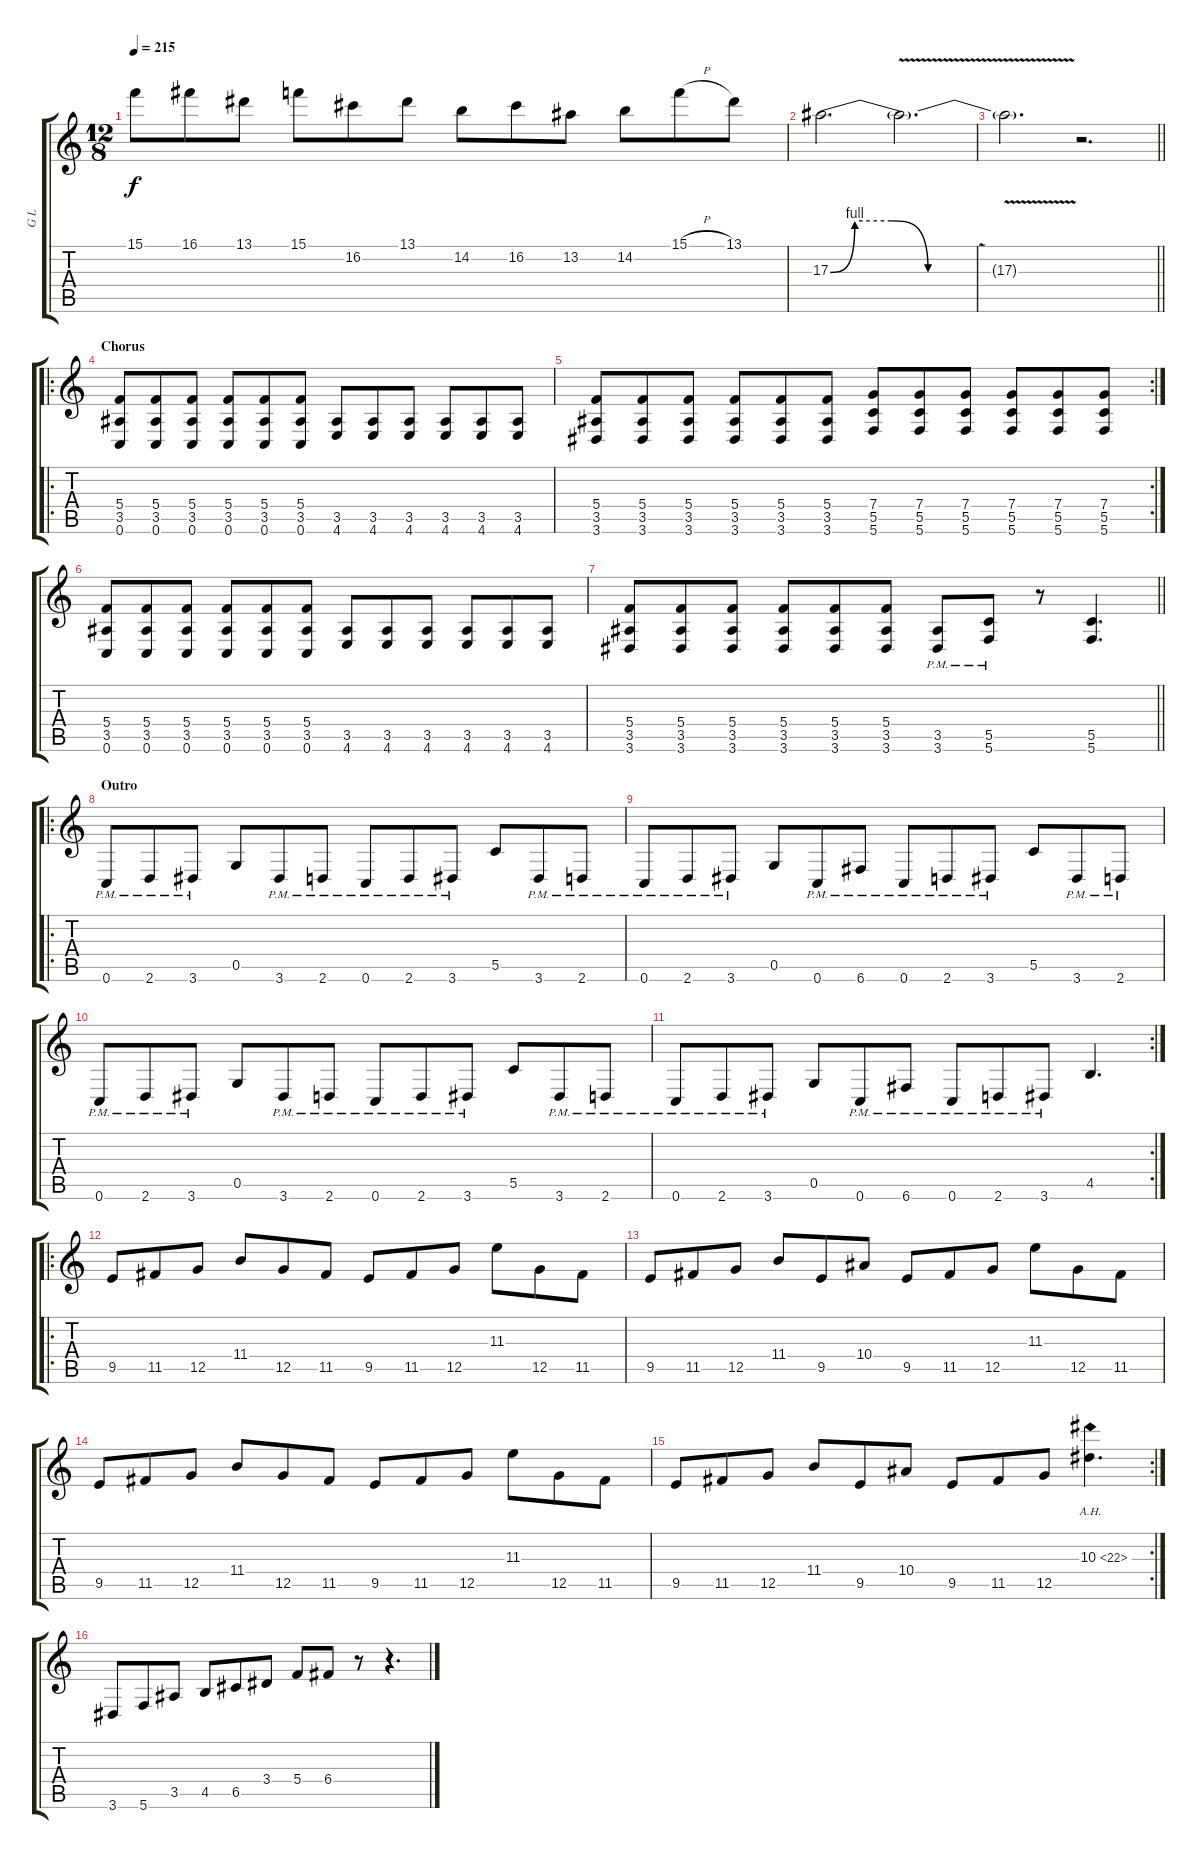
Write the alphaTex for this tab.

\track ("G L" "G L") {instrument distortionguitar}
\staff {score tabs}
\tuning (D4 A3 F3 C3 G2 C2) {hide}
\ts (12 8)
\tempo 215
\clef g2
\ks c
15.1.8{dy f} 16.1.8 13.1.8 15.1.8 16.2.8 13.1.8 14.2.8 16.2.8 13.2.8 14.2.8 15.1{h}.8 13.1.8 |
17.3{be (custom 0 0 10 4 25 4 40 0 60 0)}.2{d} 17.3{v t}.2{d} |
\barLineRight lightlight
17.3{t}.2{d} r.2{d} |
\ro
\section ("" "Chorus")
(5.4 3.5 0.6).8 (5.4 3.5 0.6).8 (5.4 3.5 0.6).8 (5.4 3.5 0.6).8 (5.4 3.5 0.6).8 (5.4 3.5 0.6).8 (3.5 4.6).8 (3.5 4.6).8 (3.5 4.6).8 (3.5 4.6).8 (3.5 4.6).8 (3.5 4.6).8 |
\rc 2
(5.4 3.5 3.6).8 (5.4 3.5 3.6).8 (5.4 3.5 3.6).8 (5.4 3.5 3.6).8 (5.4 3.5 3.6).8 (5.4 3.5 3.6).8 (7.4 5.5 5.6).8 (7.4 5.5 5.6).8 (7.4 5.5 5.6).8 (7.4 5.5 5.6).8 (7.4 5.5 5.6).8 (7.4 5.5 5.6).8 |
(5.4 3.5 0.6).8 (5.4 3.5 0.6).8 (5.4 3.5 0.6).8 (5.4 3.5 0.6).8 (5.4 3.5 0.6).8 (5.4 3.5 0.6).8 (3.5 4.6).8 (3.5 4.6).8 (3.5 4.6).8 (3.5 4.6).8 (3.5 4.6).8 (3.5 4.6).8 |
\barLineRight lightlight
(5.4 3.5 3.6).8 (5.4 3.5 3.6).8 (5.4 3.5 3.6).8 (5.4 3.5 3.6).8 (5.4 3.5 3.6).8 (5.4 3.5 3.6).8 (3.5{pm} 3.6{pm}).8 (5.5{pm} 5.6{pm}).8 r.8 (5.5 5.6).4{d} |
\ro
\section ("" "Outro")
0.6{pm}.8 2.6{pm}.8 3.6{pm}.8 0.5.8 3.6{pm}.8 2.6{pm}.8 0.6{pm}.8 2.6{pm}.8 3.6{pm}.8 5.5.8 3.6{pm}.8 2.6{pm}.8 |
0.6{pm}.8 2.6{pm}.8 3.6{pm}.8 0.5.8 0.6{pm}.8 6.6{pm}.8 0.6{pm}.8 2.6{pm}.8 3.6{pm}.8 5.5.8 3.6{pm}.8 2.6{pm}.8 |
0.6{pm}.8 2.6{pm}.8 3.6{pm}.8 0.5.8 3.6{pm}.8 2.6{pm}.8 0.6{pm}.8 2.6{pm}.8 3.6{pm}.8 5.5.8 3.6{pm}.8 2.6{pm}.8 |
\rc 2
0.6{pm}.8 2.6{pm}.8 3.6{pm}.8 0.5.8 0.6{pm}.8 6.6{pm}.8 0.6{pm}.8 2.6{pm}.8 3.6{pm}.8 4.5.4{d} |
\ro
9.5.8 11.5.8 12.5.8 11.4.8 12.5.8 11.5.8 9.5.8 11.5.8 12.5.8 11.3.8 12.5.8 11.5.8 |
9.5.8 11.5.8 12.5.8 11.4.8 9.5.8 10.4.8 9.5.8 11.5.8 12.5.8 11.3.8 12.5.8 11.5.8 |
9.5.8 11.5.8 12.5.8 11.4.8 12.5.8 11.5.8 9.5.8 11.5.8 12.5.8 11.3.8 12.5.8 11.5.8 |
\rc 2
9.5.8 11.5.8 12.5.8 11.4.8 9.5.8 10.4.8 9.5.8 11.5.8 12.5.8 10.3{ah 12}.4{d} |
3.6.8 5.6.8 3.5.8 4.5.8 6.5.8 3.4.8 5.4.8 6.4.8 r.8 r.4{d}
